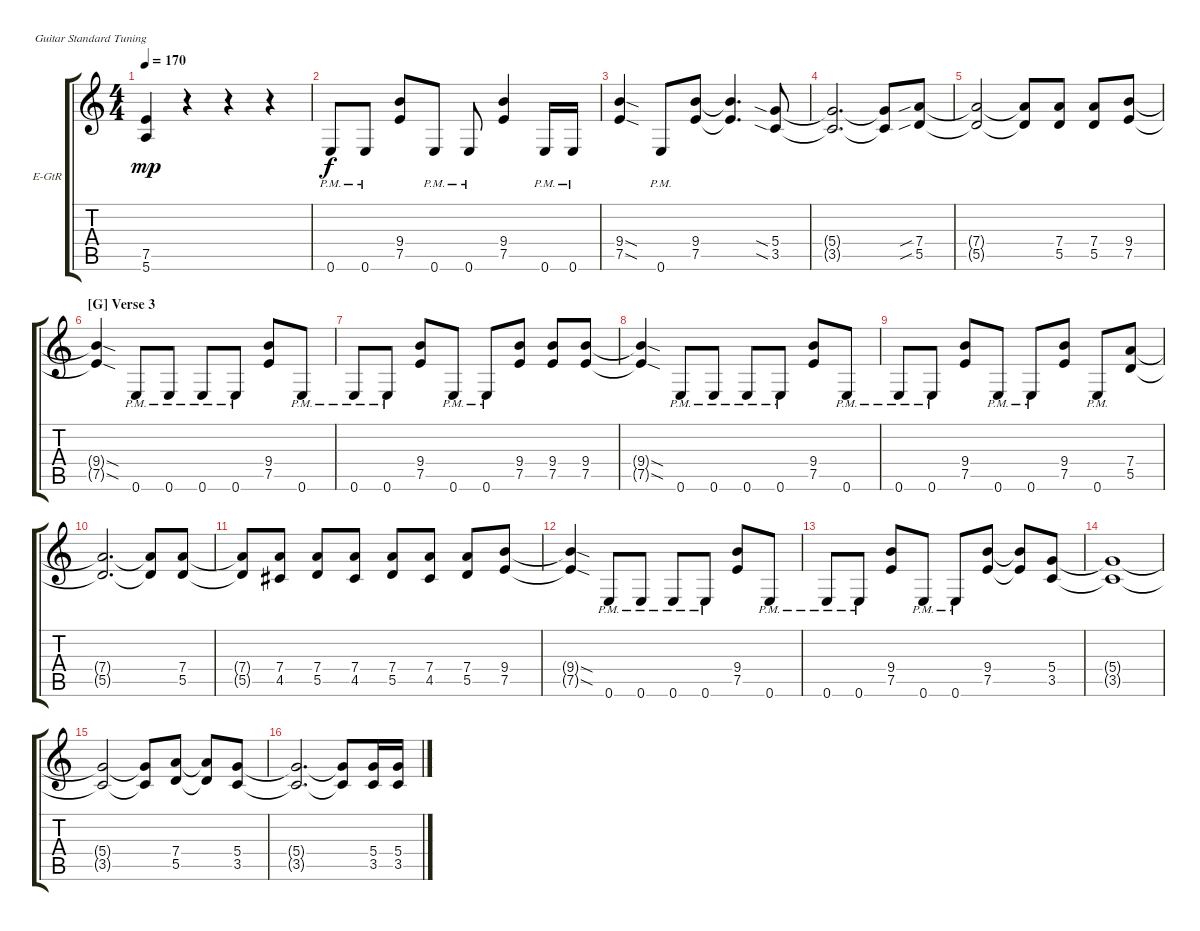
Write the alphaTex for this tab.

\bracketExtendMode groupsimilarinstruments
\firstSystemTrackNameOrientation horizontal
\otherSystemsTrackNameOrientation horizontal
\track ("Vivian Campbell R" "E-GtR") {instrument distortionguitar}
\staff {score tabs}
\tuning (E4 B3 G3 D3 A2 E2)
\ts (4 4)
\tempo 170
\clef g2
\ks c
(7.5 5.6).4{dy mp} r.4 r.4 r.4 |
0.6{pm}.8{dy f} 0.6{pm}.8 (9.4 7.5).8 0.6{pm}.8 0.6{pm}.8 (9.4 7.5).4 0.6{pm}.16 0.6{pm}.16 |
(9.4{sod} 7.5{sod}).4 0.6{pm}.8 (9.4 7.5).8 (7.5{t} 9.4{t}).4{d} (5.4{sia} 3.5{sia}).8 |
(5.4{t} 3.5{t}).2{d} (5.4{t} 3.5{t}).8 (7.4{sib} 5.5{sib}).8 |
(7.4{t} 5.5{t}).2 (7.4{t} 5.5{t}).8 (7.4 5.5).8 (7.4 5.5).8 (9.4 7.5).8 |
\section ("G" "Verse 3")
(7.5{sod t} 9.4{sod t}).4 0.6{pm}.8 0.6{pm}.8 0.6{pm}.8 0.6{pm}.8 (7.5 9.4).8 0.6{pm}.8 |
0.6{pm}.8 0.6{pm}.8 (7.5 9.4).8 0.6{pm}.8 0.6{pm}.8 (9.4 7.5).8 (9.4 7.5).8 (9.4 7.5).8 |
(7.5{sod t} 9.4{sod t}).4 0.6{pm}.8 0.6{pm}.8 0.6{pm}.8 0.6{pm}.8 (7.5 9.4).8 0.6{pm}.8 |
0.6{pm}.8 0.6{pm}.8 (9.4 7.5).8 0.6{pm}.8 0.6{pm}.8 (9.4 7.5).8 0.6{pm}.8 (7.4 5.5).8 |
(7.4{t} 5.5{t}).2{d} (7.4{t} 5.5{t}).8 (7.4 5.5).8 |
(7.4{t} 5.5{t}).8 (7.4 4.5).8 (7.4 5.5).8 (7.4 4.5).8 (7.4 5.5).8 (7.4 4.5).8 (7.4 5.5).8 (9.4 7.5).8 |
(7.5{sod t} 9.4{sod t}).4 0.6{pm}.8 0.6{pm}.8 0.6{pm}.8 0.6{pm}.8 (9.4 7.5).8 0.6{pm}.8 |
0.6{pm}.8 0.6{pm}.8 (9.4 7.5).8 0.6{pm}.8 0.6{pm}.8 (9.4 7.5).8 (9.4{t} 7.5{t}).8 (5.4 3.5).8 |
(5.4{t} 3.5{t}).1 |
(5.4{t} 3.5{t}).2 (5.4{t} 3.5{t}).8 (7.4 5.5).8 (7.4{t} 5.5{t}).8 (5.4 3.5).8 |
(5.4{t} 3.5{t}).2{d} (3.5{t} 5.4{t}).8 (3.5 5.4).16 (3.5 5.4).16
